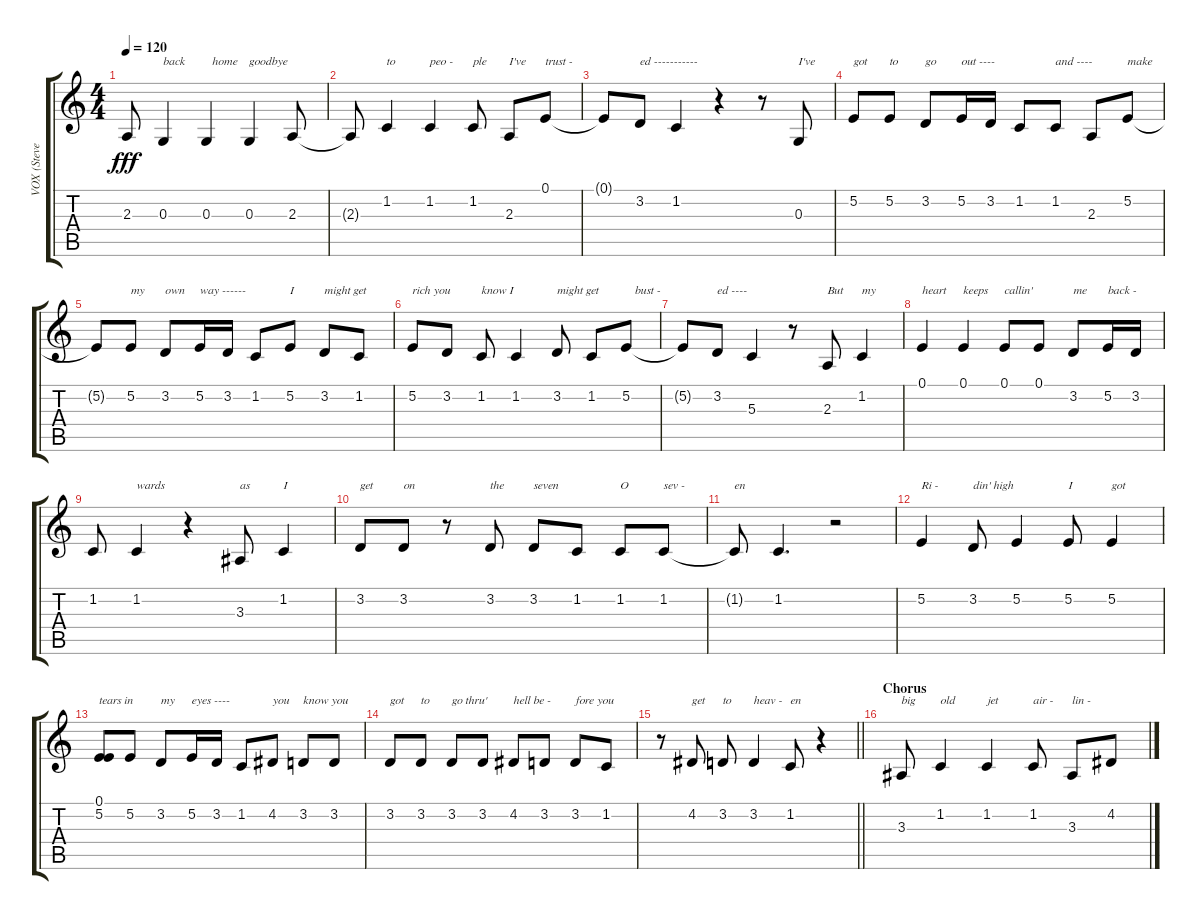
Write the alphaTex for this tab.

\track ("VOX (Steve Miller)" "VOX (Steve") {instrument altosax}
\staff {score tabs}
\tuning (E4 B3 G3 D3 A2 E2) {hide}
\ts (4 4)
\tempo 120
\clef g2
\ks c
2.3{t}.8{dy fff} 0.3.4{txt "back"} 0.3.4{txt "  home"} 0.3.4{txt "goodbye"} 2.3.8 |
2.3{t}.8 1.2.4{txt "to"} 1.2.4{txt "peo -"} 1.2.8{txt "ple"} 2.3.8{txt "I've"} 0.1.8{txt "trust -"} |
0.1{t}.8 3.2.8{txt "ed -----------"} 1.2.4 r.4 r.8 0.3.8{txt "I've"} |
5.2.8{txt "got"} 5.2.8{txt "to"} 3.2.8{txt "go"} 5.2.16{txt "out ----"} 3.2.16 1.2.8{txt " "} 1.2.8{txt "and ----"} 2.3.8{txt " "} 5.2.8{txt "make"} |
5.2{t}.8 5.2.8{txt "my"} 3.2.8{txt "own"} 5.2.16{txt "way ------"} 3.2.16 1.2.8 5.2.8{txt "I"} 3.2.8{txt "might get"} 1.2.8 |
5.2.8{txt "rich you"} 3.2.8 1.2.8{txt "know I"} 1.2.4 3.2.8{txt "might get"} 1.2.8 5.2.8{txt "   bust -"} |
5.2{t}.8 3.2.8{txt "ed ----"} 5.3.4 r.8 2.3.8{txt "But"} 1.2.4{txt "my"} |
0.1.4{txt "heart"} 0.1.4{txt "keeps"} 0.1.8{txt "callin'"} 0.1.8{txt " "} 3.2.8{txt "me"} 5.2.16{txt "back -"} 3.2.16 |
1.2.8 1.2.4{txt "wards"} r.4 3.3.8{txt "as"} 1.2.4{txt "I"} |
3.2.8{txt "get"} 3.2.8{txt "on"} r.8 3.2.8{txt "the"} 3.2.8{txt "seven"} 1.2.8{txt " "} 1.2.8{txt "O"} 1.2.8{txt "sev -"} |
1.2{t}.8{txt "en"} 1.2.4{d} r.2 |
5.2.4{txt "Ri -"} 3.2.8{txt "din' high"} 5.2.4{txt " "} 5.2.8{txt "I"} 5.2.4{txt "got"} |
(0.1 5.2).8{txt "tears in"} 5.2.8{txt " "} 3.2.8{txt "my"} 5.2.16{txt "eyes ----"} 3.2.16 1.2.8 4.2.8{txt "you"} 3.2.8{txt "know you"} 3.2.8 |
3.2.8{txt "got"} 3.2.8{txt "to"} 3.2.8{txt "go thru'"} 3.2.8{txt " "} 4.2.8{txt "hell be -"} 3.2.8 3.2.8{txt "fore you"} 1.2.8{txt " "} |
\barLineRight lightlight
r.8 4.2.8{txt "get "} 3.2.8{txt "to"} 3.2.4{txt "heav -"} 1.2.8{txt "en"} r.4 |
\section ("" "Chorus")
3.3.8{txt "big"} 1.2.4{txt "old"} 1.2.4{txt "jet"} 1.2.8{txt "air -"} 3.3.8{txt "lin -"} 4.2.8
